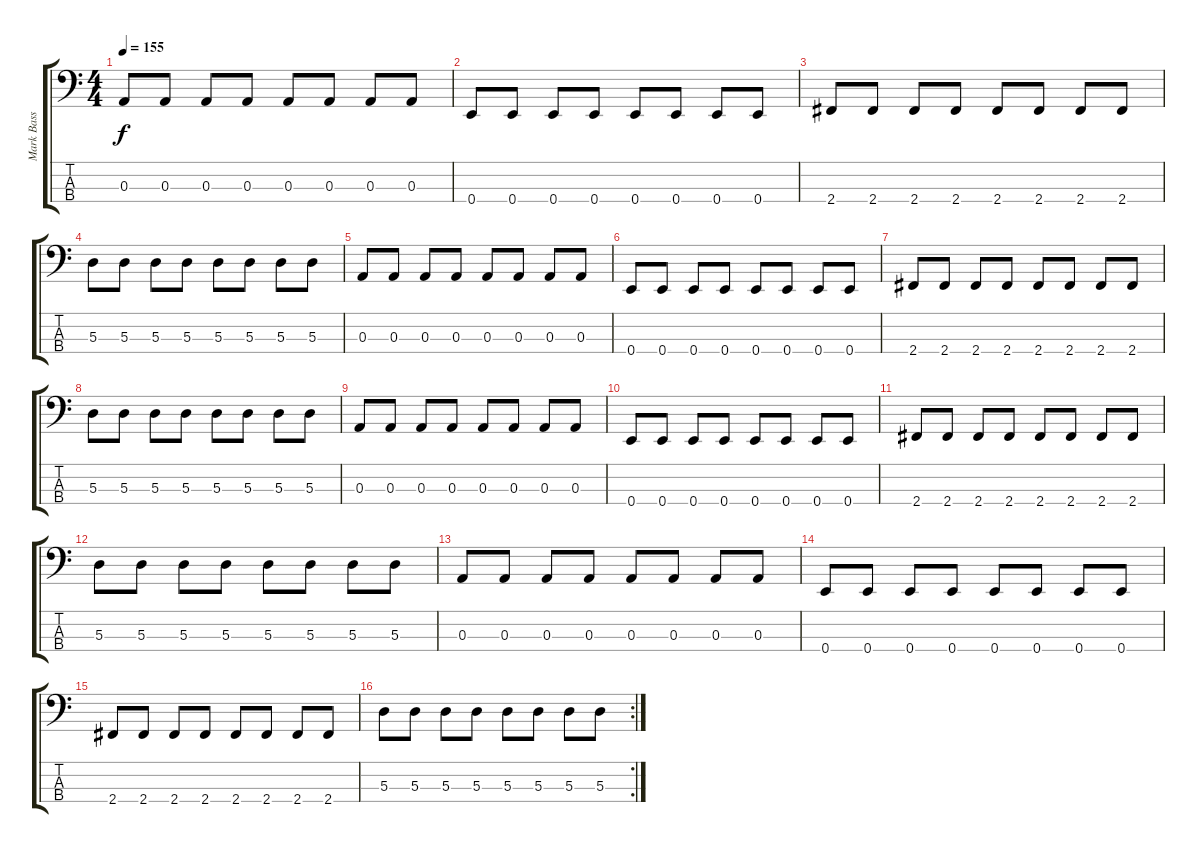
\track ("Mark Bass" "Mark Bass") {instrument electricbasspick}
\staff {score tabs}
\tuning (G2 D2 A1 E1) {hide}
\ts (4 4)
\tempo 155
\clef f4
\ks c
0.3.8{dy f} 0.3.8 0.3.8 0.3.8 0.3.8 0.3.8 0.3.8 0.3.8 |
0.4.8 0.4.8 0.4.8 0.4.8 0.4.8 0.4.8 0.4.8 0.4.8 |
2.4.8 2.4.8 2.4.8 2.4.8 2.4.8 2.4.8 2.4.8 2.4.8 |
5.3.8 5.3.8 5.3.8 5.3.8 5.3.8 5.3.8 5.3.8 5.3.8 |
0.3.8 0.3.8 0.3.8 0.3.8 0.3.8 0.3.8 0.3.8 0.3.8 |
0.4.8 0.4.8 0.4.8 0.4.8 0.4.8 0.4.8 0.4.8 0.4.8 |
2.4.8 2.4.8 2.4.8 2.4.8 2.4.8 2.4.8 2.4.8 2.4.8 |
5.3.8 5.3.8 5.3.8 5.3.8 5.3.8 5.3.8 5.3.8 5.3.8 |
0.3.8 0.3.8 0.3.8 0.3.8 0.3.8 0.3.8 0.3.8 0.3.8 |
0.4.8 0.4.8 0.4.8 0.4.8 0.4.8 0.4.8 0.4.8 0.4.8 |
2.4.8 2.4.8 2.4.8 2.4.8 2.4.8 2.4.8 2.4.8 2.4.8 |
5.3.8 5.3.8 5.3.8 5.3.8 5.3.8 5.3.8 5.3.8 5.3.8 |
0.3.8 0.3.8 0.3.8 0.3.8 0.3.8 0.3.8 0.3.8 0.3.8 |
0.4.8 0.4.8 0.4.8 0.4.8 0.4.8 0.4.8 0.4.8 0.4.8 |
2.4.8 2.4.8 2.4.8 2.4.8 2.4.8 2.4.8 2.4.8 2.4.8 |
\rc 2
5.3.8 5.3.8 5.3.8 5.3.8 5.3.8 5.3.8 5.3.8 5.3.8
